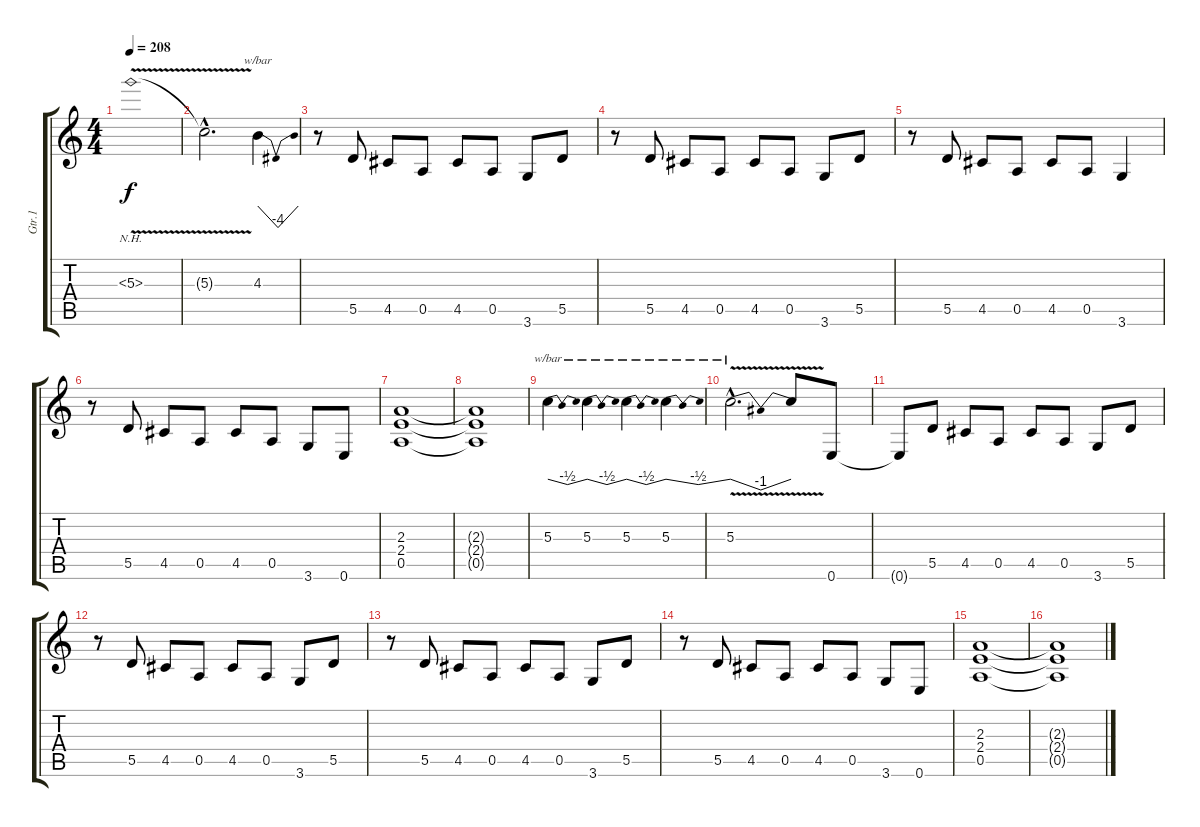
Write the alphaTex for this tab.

\track ("Gtr.1" "Gtr.1") {instrument overdrivenguitar}
\staff {score tabs}
\tuning (E4 B3 G3 D3 A2 E2) {hide}
\ts (4 4)
\tempo 208
\clef g2
\ks c
5.3{nh v}.1{dy f} |
5.3{hac t}.2{d} 4.3.4{tbe (dip default 0 0 30 -16 60 0)} |
r.8 5.5.8 4.5.8 0.5.8 4.5.8 0.5.8 3.6.8 5.5.8 |
r.8 5.5.8 4.5.8 0.5.8 4.5.8 0.5.8 3.6.8 5.5.8 |
r.8 5.5.8 4.5.8 0.5.8 4.5.8 0.5.8 3.6.4 |
r.8 5.5.8 4.5.8 0.5.8 4.5.8 0.5.8 3.6.8 0.6.8 |
(2.3 2.4 0.5).1 |
(2.3{t} 2.4{t} 0.5{t}).1 |
5.3.4{tbe (dip default 0 0 30 -2 60 0)} 5.3.4{tbe (dip default 0 0 30 -2 60 0)} 5.3.4{tbe (dip default 0 0 30 -2 60 0)} 5.3.4{tbe (dip default 0 0 30 -2 60 0)} |
5.3{v hac}.2{d tbe (dip default 0 0 30 -4 60 0)} 5.3{t}.8 0.6.8 |
0.6{t}.8 5.5.8 4.5.8 0.5.8 4.5.8 0.5.8 3.6.8 5.5.8 |
r.8 5.5.8 4.5.8 0.5.8 4.5.8 0.5.8 3.6.8 5.5.8 |
r.8 5.5.8 4.5.8 0.5.8 4.5.8 0.5.8 3.6.8 5.5.8 |
r.8 5.5.8 4.5.8 0.5.8 4.5.8 0.5.8 3.6.8 0.6.8 |
(2.3 2.4 0.5).1 |
(2.3{t} 2.4{t} 0.5{t}).1
